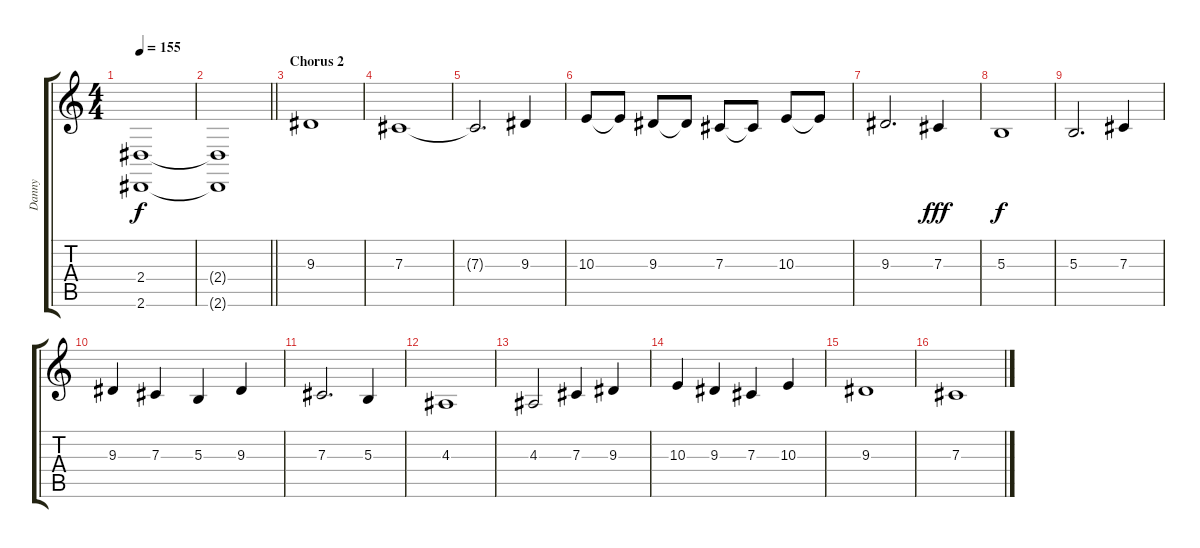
\track ("Danny" "Danny") {instrument lead1square}
\staff {score tabs}
\tuning (Eb4 Bb3 Gb3 Db3 Ab2 Db2) {hide}
\ts (4 4)
\tempo 155
\clef g2
\ks c
(2.4 2.6).1{dy f} |
\barLineRight lightlight
(2.4{t} 2.6{t}).1 |
\section ("" "Chorus 2")
9.3.1 |
7.3.1 |
7.3{t}.2{d} 9.3.4 |
10.3.8 10.3{t}.8 9.3.8 9.3{t}.8 7.3.8 7.3{t}.8 10.3.8 10.3{t}.8 |
9.3.2{d} 7.3.4{dy fff} |
5.3.1{dy f} |
5.3.2{d} 7.3.4 |
9.3.4 7.3.4 5.3.4 9.3.4 |
7.3.2{d} 5.3.4 |
4.3.1 |
4.3.2 7.3.4 9.3.4 |
10.3.4 9.3.4 7.3.4 10.3.4 |
9.3.1 |
7.3.1
